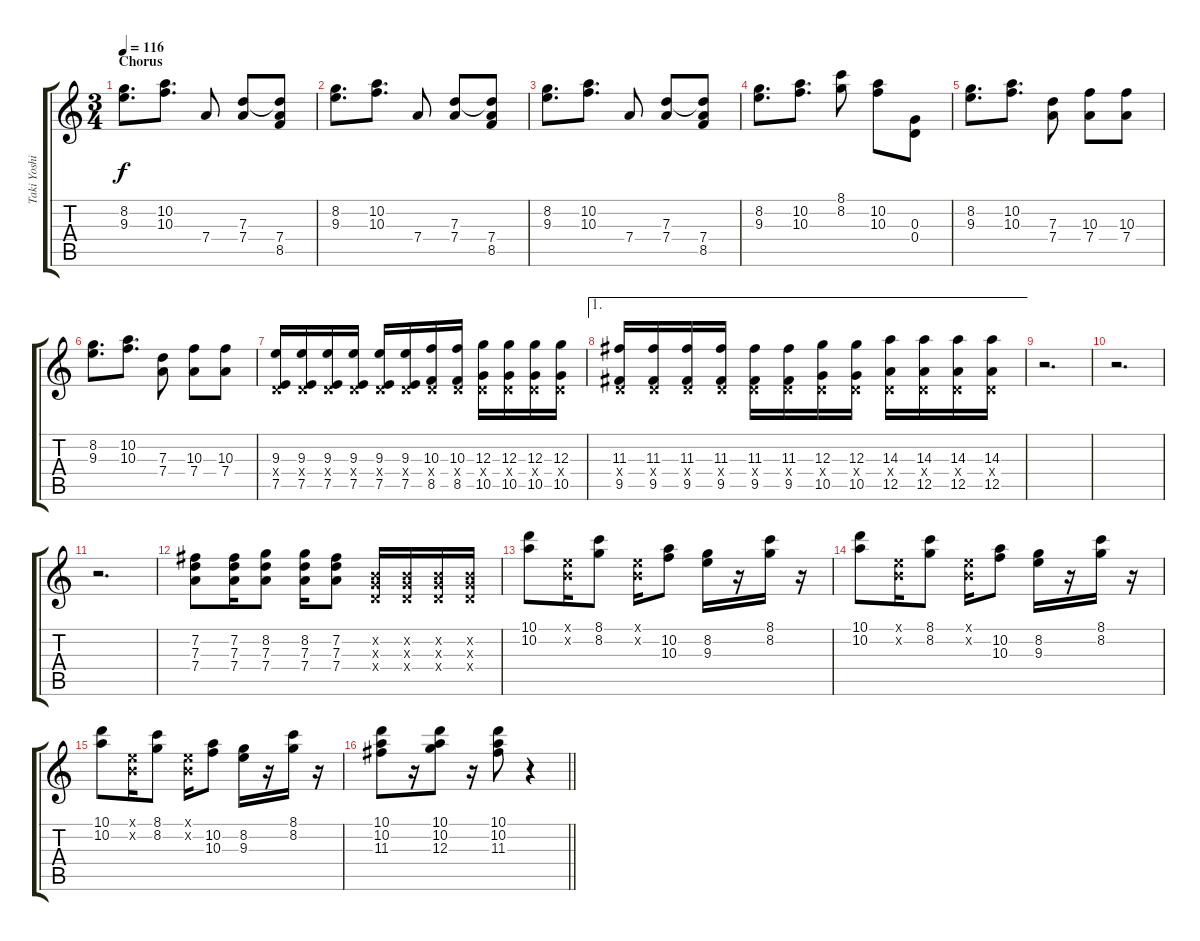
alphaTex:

\track ("Taki Yoshimitsu" "Taki Yoshi") {instrument distortionguitar}
\staff {score tabs}
\tuning (E4 B3 G3 D3 A2 D2) {hide}
\ts (3 4)
\section ("" "Chorus")
\tempo 116
\clef g2
\ks c
(8.2 9.3).8{d dy f} (10.2 10.3).8{d} 7.4.8 (7.3 7.4).8 (7.3{t} 7.4 8.5).8 |
(8.2 9.3).8{d} (10.2 10.3).8{d} 7.4.8 (7.3 7.4).8 (7.3{t} 7.4 8.5).8 |
(8.2 9.3).8{d} (10.2 10.3).8{d} 7.4.8 (7.3 7.4).8 (7.3{t} 7.4 8.5).8 |
(8.2 9.3).8{d} (10.2 10.3).8{d} (8.1 8.2).8 (10.2 10.3).8 (0.3 0.4).8 |
(8.2 9.3).8{d} (10.2 10.3).8{d} (7.3 7.4).8 (10.3 7.4).8 (10.3 7.4).8 |
(8.2 9.3).8{d} (10.2 10.3).8{d} (7.3 7.4).8 (10.3 7.4).8 (10.3 7.4).8 |
(9.3 0.4{x} 7.5).16 (9.3 0.4{x} 7.5).16 (9.3 0.4{x} 7.5).16 (9.3 0.4{x} 7.5).16 (9.3 0.4{x} 7.5).16 (9.3 0.4{x} 7.5).16 (10.3 0.4{x} 8.5).16 (10.3 0.4{x} 8.5).16 (12.3 0.4{x} 10.5).16 (12.3 0.4{x} 10.5).16 (12.3 0.4{x} 10.5).16 (12.3 0.4{x} 10.5).16 |
\ae 1
(11.3 0.4{x} 9.5).16 (11.3 0.4{x} 9.5).16 (11.3 0.4{x} 9.5).16 (11.3 0.4{x} 9.5).16 (11.3 0.4{x} 9.5).16 (11.3 0.4{x} 9.5).16 (12.3 0.4{x} 10.5).16 (12.3 0.4{x} 10.5).16 (14.3 0.4{x} 12.5).16 (14.3 0.4{x} 12.5).16 (14.3 0.4{x} 12.5).16 (14.3 0.4{x} 12.5).16 |
r.2{d} |
r.2{d} |
r.2{d} |
(7.2 7.3 7.4).8 (7.2 7.3 7.4).16 (8.2 7.3 7.4).8 (8.2 7.3 7.4).16 (7.2 7.3 7.4).8 (0.2{x} 0.3{x} 0.4{x}).16 (0.2{x} 0.3{x} 0.4{x}).16 (0.2{x} 0.3{x} 0.4{x}).16 (0.2{x} 0.3{x} 0.4{x}).16 |
(10.1 10.2).8 (0.1{x} 0.2{x}).16 (8.1 8.2).8 (0.1{x} 0.2{x}).16 (10.2 10.3).8 (8.2 9.3).16 r.16 (8.1 8.2).16 r.16 |
(10.1 10.2).8 (0.1{x} 0.2{x}).16 (8.1 8.2).8 (0.1{x} 0.2{x}).16 (10.2 10.3).8 (8.2 9.3).16 r.16 (8.1 8.2).16 r.16 |
(10.1 10.2).8 (0.1{x} 0.2{x}).16 (8.1 8.2).8 (0.1{x} 0.2{x}).16 (10.2 10.3).8 (8.2 9.3).16 r.16 (8.1 8.2).16 r.16 |
\barLineRight lightlight
(10.1 10.2 11.3).8 r.16 (10.1 10.2 12.3).8 r.16 (10.1 10.2 11.3).8 r.4
